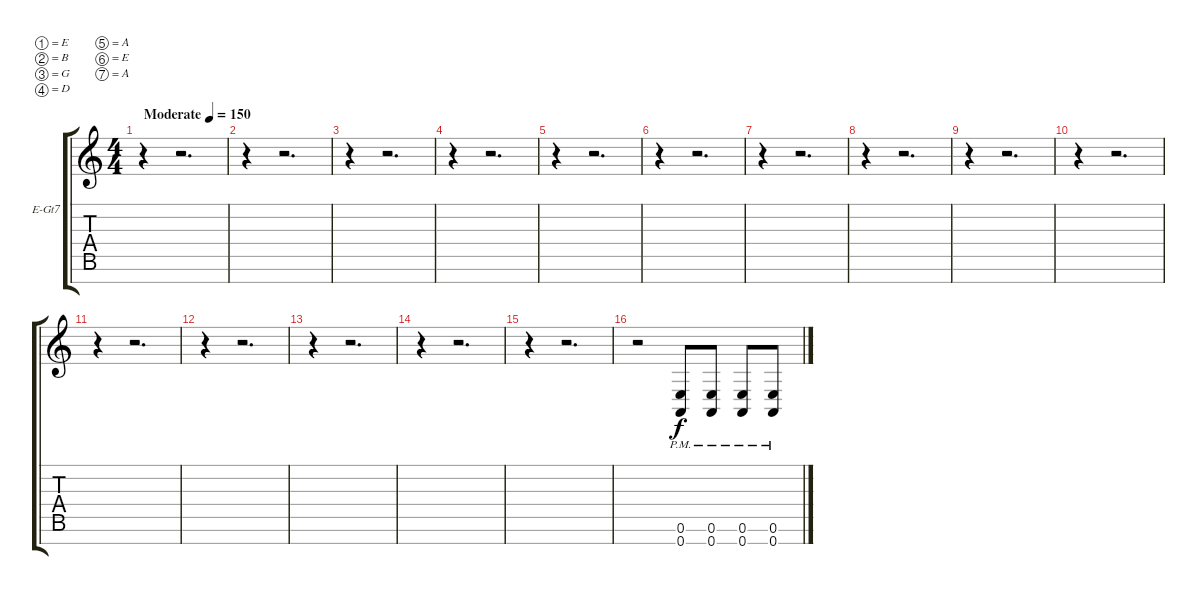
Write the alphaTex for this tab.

\bracketExtendMode groupsimilarinstruments
\firstSystemTrackNameOrientation horizontal
\otherSystemsTrackNameOrientation horizontal
\track ("ALEMAN" "E-Gt7") {instrument distortionguitar}
\staff {score tabs}
\tuning (E4 B3 G3 D3 A2 E2 A1)
\ts (4 4)
\beaming (8 2 2 2 2)
\tempo (150 "Moderate")
\clef g2
\ks c
r.4{dy f instrument distortionguitar} r.2{d} |
r.4 r.2{d} |
r.4 r.2{d} |
r.4 r.2{d} |
r.4 r.2{d} |
r.4 r.2{d} |
r.4 r.2{d} |
r.4 r.2{d} |
r.4 r.2{d} |
r.4 r.2{d} |
r.4 r.2{d} |
r.4 r.2{d} |
r.4 r.2{d} |
r.4 r.2{d} |
r.4 r.2{d} |
r.2 (0.6{pm} 0.7{pm}).8 (0.6{pm} 0.7{pm}).8 (0.6{pm} 0.7{pm}).8 (0.6{pm} 0.7{pm}).8
